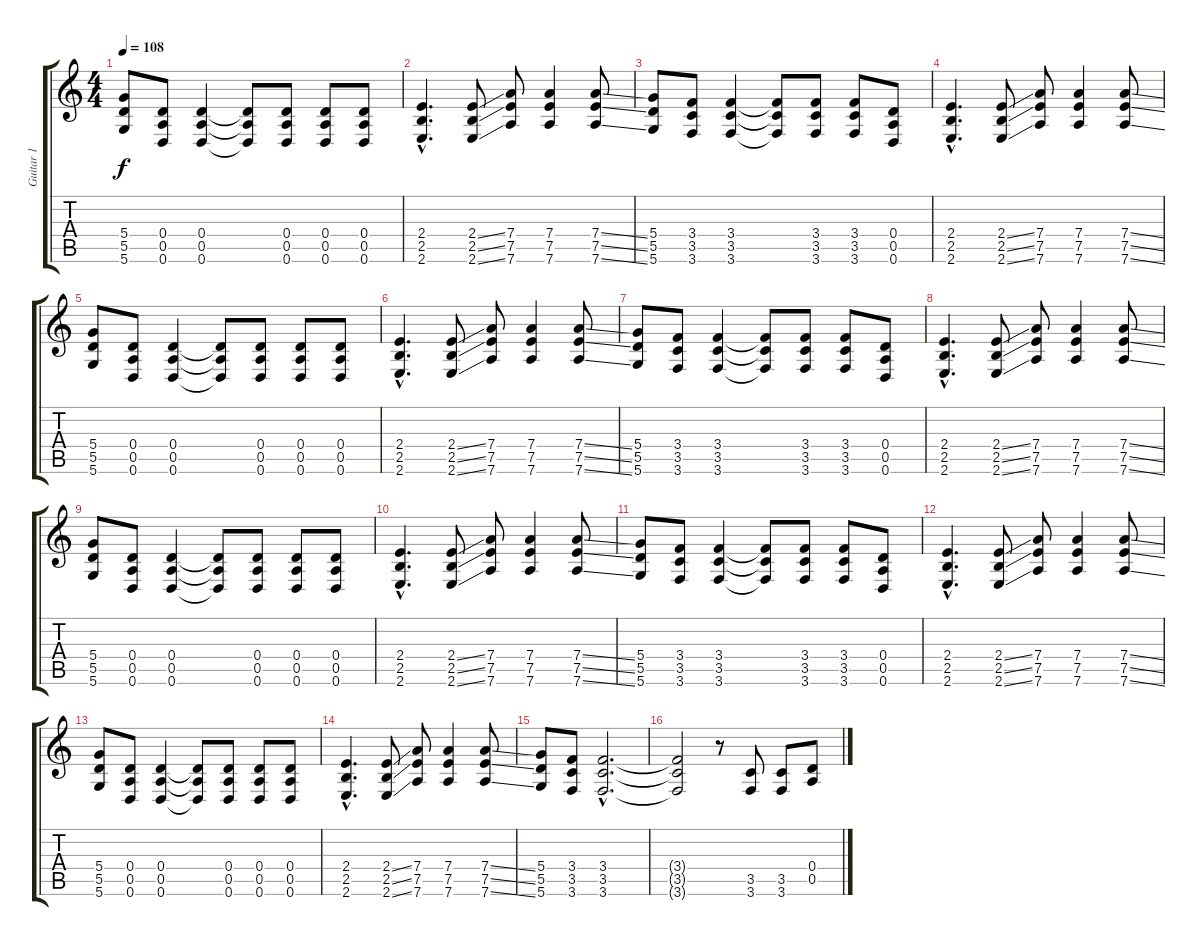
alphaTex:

\track ("Guitar 1" "Guitar 1") {instrument acousticguitarsteel}
\staff {score tabs}
\tuning (E4 B3 G3 D3 A2 D2) {hide}
\ts (4 4)
\tempo 108
\clef g2
\ks c
(5.4 5.5 5.6).8{dy f} (0.4 0.5 0.6).8 (0.4 0.5 0.6).4 (0.4{t} 0.5{t} 0.6{t}).8 (0.4 0.5 0.6).8 (0.4 0.5 0.6).8 (0.4 0.5 0.6).8 |
(2.4{hac} 2.5{hac} 2.6{hac}).4{d} (2.4{ss} 2.5{ss} 2.6{ss}).8 (7.4 7.5 7.6).8 (7.4 7.5 7.6).4 (7.4{ss} 7.5{ss} 7.6{ss}).8 |
(5.4 5.5 5.6).8 (3.4 3.5 3.6).8 (3.4 3.5 3.6).4 (3.4{t} 3.5{t} 3.6{t}).8 (3.4 3.5 3.6).8 (3.4 3.5 3.6).8 (0.4 0.5 0.6).8 |
(2.4{hac} 2.5{hac} 2.6{hac}).4{d} (2.4{ss} 2.5{ss} 2.6{ss}).8 (7.4 7.5 7.6).8 (7.4 7.5 7.6).4 (7.4{ss} 7.5{ss} 7.6{ss}).8 |
(5.4 5.5 5.6).8 (0.4 0.5 0.6).8 (0.4 0.5 0.6).4 (0.4{t} 0.5{t} 0.6{t}).8 (0.4 0.5 0.6).8 (0.4 0.5 0.6).8 (0.4 0.5 0.6).8 |
(2.4{hac} 2.5{hac} 2.6{hac}).4{d} (2.4{ss} 2.5{ss} 2.6{ss}).8 (7.4 7.5 7.6).8 (7.4 7.5 7.6).4 (7.4{ss} 7.5{ss} 7.6{ss}).8 |
(5.4 5.5 5.6).8 (3.4 3.5 3.6).8 (3.4 3.5 3.6).4 (3.4{t} 3.5{t} 3.6{t}).8 (3.4 3.5 3.6).8 (3.4 3.5 3.6).8 (0.4 0.5 0.6).8 |
(2.4{hac} 2.5{hac} 2.6{hac}).4{d} (2.4{ss} 2.5{ss} 2.6{ss}).8 (7.4 7.5 7.6).8 (7.4 7.5 7.6).4 (7.4{ss} 7.5{ss} 7.6{ss}).8 |
(5.4 5.5 5.6).8 (0.4 0.5 0.6).8 (0.4 0.5 0.6).4 (0.4{t} 0.5{t} 0.6{t}).8 (0.4 0.5 0.6).8 (0.4 0.5 0.6).8 (0.4 0.5 0.6).8 |
(2.4{hac} 2.5{hac} 2.6{hac}).4{d} (2.4{ss} 2.5{ss} 2.6{ss}).8 (7.4 7.5 7.6).8 (7.4 7.5 7.6).4 (7.4{ss} 7.5{ss} 7.6{ss}).8 |
(5.4 5.5 5.6).8 (3.4 3.5 3.6).8 (3.4 3.5 3.6).4 (3.4{t} 3.5{t} 3.6{t}).8 (3.4 3.5 3.6).8 (3.4 3.5 3.6).8 (0.4 0.5 0.6).8 |
(2.4{hac} 2.5{hac} 2.6{hac}).4{d} (2.4{ss} 2.5{ss} 2.6{ss}).8 (7.4 7.5 7.6).8 (7.4 7.5 7.6).4 (7.4{ss} 7.5{ss} 7.6{ss}).8 |
(5.4 5.5 5.6).8 (0.4 0.5 0.6).8 (0.4 0.5 0.6).4 (0.4{t} 0.5{t} 0.6{t}).8 (0.4 0.5 0.6).8 (0.4 0.5 0.6).8 (0.4 0.5 0.6).8 |
(2.4{hac} 2.5{hac} 2.6{hac}).4{d} (2.4{ss} 2.5{ss} 2.6{ss}).8 (7.4 7.5 7.6).8 (7.4 7.5 7.6).4 (7.4{ss} 7.5{ss} 7.6{ss}).8 |
(5.4 5.5 5.6).8 (3.4 3.5 3.6).8 (3.4{hac} 3.5{hac} 3.6{hac}).2{d} |
(3.4{t} 3.5{t} 3.6{t}).2 r.8 (3.5 3.6).8 (3.5 3.6).8 (0.4 0.5).8
